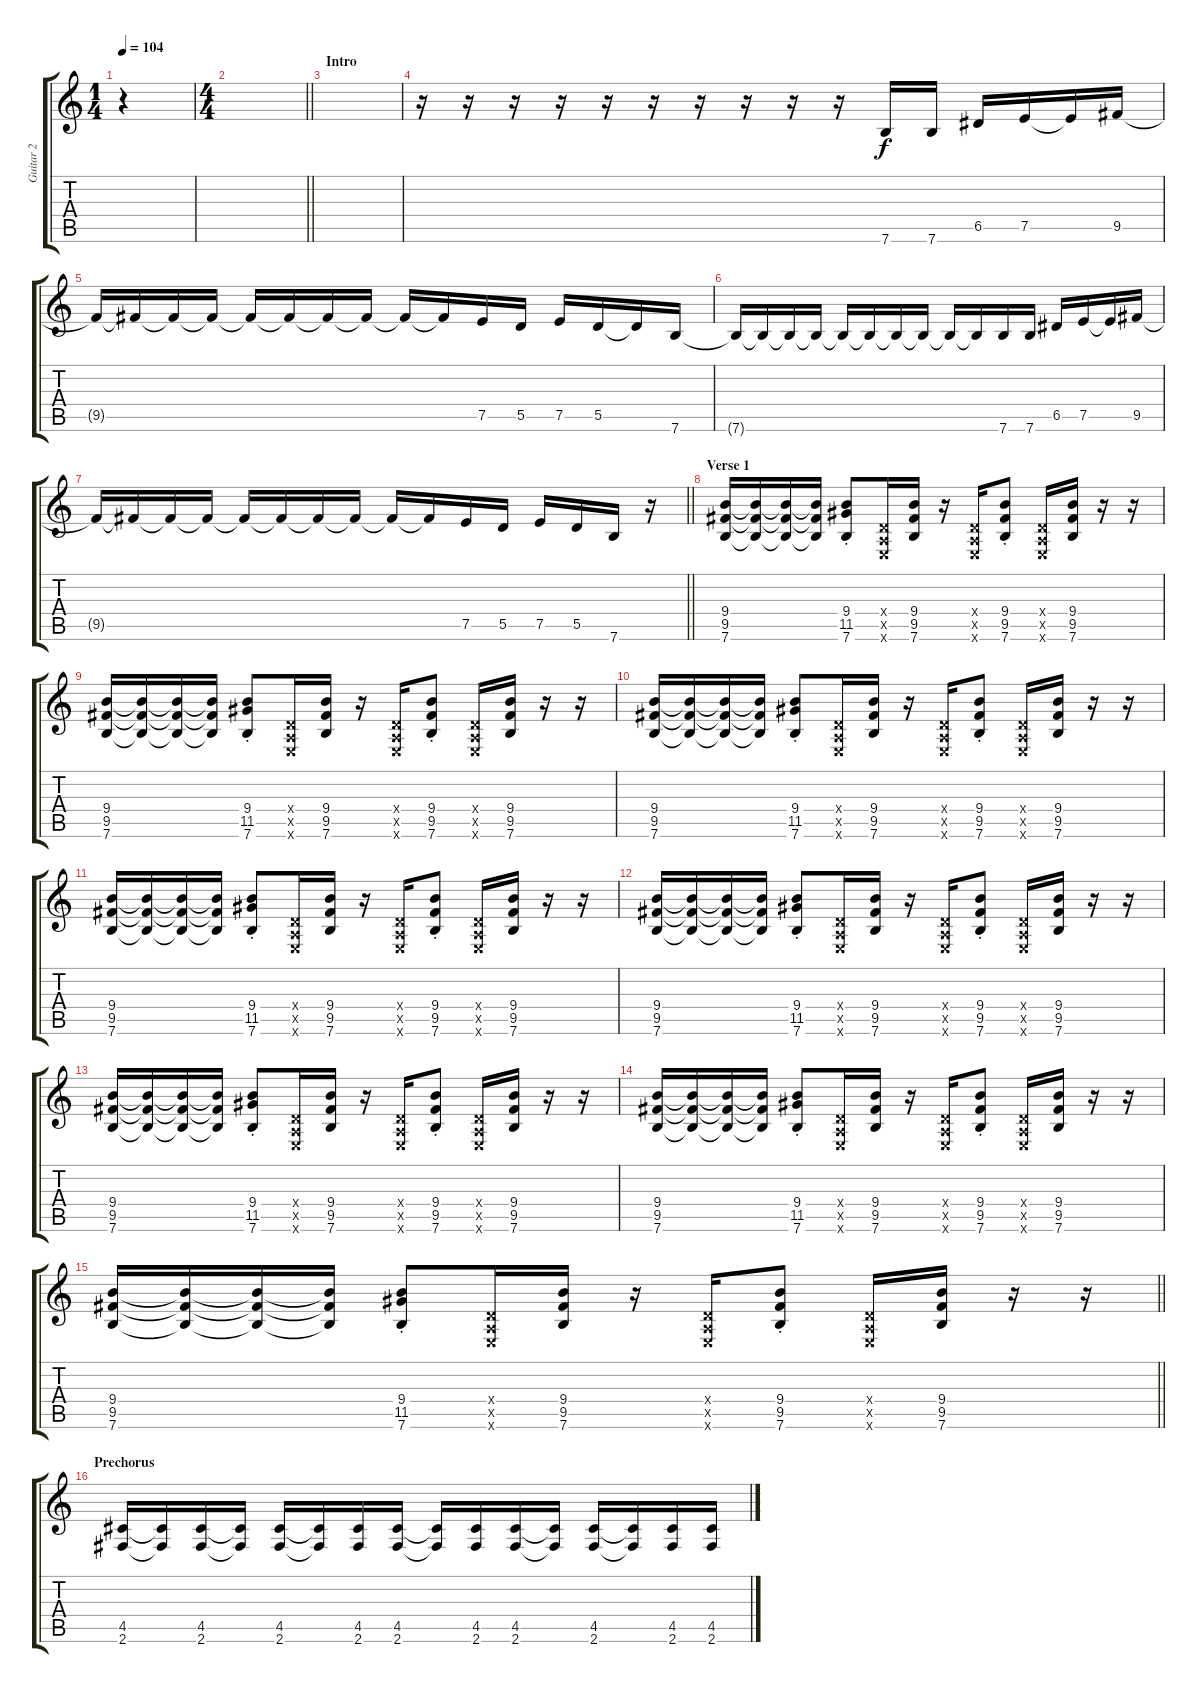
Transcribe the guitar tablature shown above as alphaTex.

\track ("Guitar 2" "Guitar 2") {instrument overdrivenguitar}
\staff {score tabs}
\tuning (E4 B3 G3 D3 A2 E2) {hide}
\ts (1 4)
\tempo 104
\clef g2
\ks c
r.4{dy f instrument overdrivenguitar} |
\ts (4 4)
\barLineRight lightlight
|
\section ("" "Intro")
|
r.16 r.16 r.16 r.16 r.16 r.16 r.16 r.16 r.16 r.16 7.6.16 7.6.16 6.5.16 7.5.16 7.5{t}.16 9.5.16 |
9.5{t}.16 9.5{t}.16 9.5{t}.16 9.5{t}.16 9.5{t}.16 9.5{t}.16 9.5{t}.16 9.5{t}.16 9.5{t}.16 9.5{t}.16 7.5.16 5.5.16 7.5.16 5.5.16 5.5{t}.16 7.6.16 |
7.6{t}.16 7.6{t}.16 7.6{t}.16 7.6{t}.16 7.6{t}.16 7.6{t}.16 7.6{t}.16 7.6{t}.16 7.6{t}.16 7.6{t}.16 7.6.16 7.6.16 6.5.16 7.5.16 7.5{t}.16 9.5.16 |
\barLineRight lightlight
9.5{t}.16 9.5{t}.16 9.5{t}.16 9.5{t}.16 9.5{t}.16 9.5{t}.16 9.5{t}.16 9.5{t}.16 9.5{t}.16 9.5{t}.16 7.5.16 5.5.16 7.5.16 5.5.16 7.6.16 r.16 |
\section ("" "Verse 1")
(9.4 9.5 7.6).16 (9.4{t} 9.5{t} 7.6{t}).16 (9.4{t} 9.5{t} 7.6{t}).16 (9.4{t} 9.5{t} 7.6{t}).16 (9.4{st} 11.5{st} 7.6{st}).8 (0.4{x} 0.5{x} 0.6{x}).16 (9.4 9.5 7.6).16 r.16 (0.4{x} 0.5{x} 0.6{x}).16 (9.4{st} 9.5{st} 7.6{st}).8 (0.4{x} 0.5{x} 0.6{x}).16 (9.4 9.5 7.6).16 r.16 r.16 |
(9.4 9.5 7.6).16 (9.4{t} 9.5{t} 7.6{t}).16 (9.4{t} 9.5{t} 7.6{t}).16 (9.4{t} 9.5{t} 7.6{t}).16 (9.4{st} 11.5{st} 7.6{st}).8 (0.4{x} 0.5{x} 0.6{x}).16 (9.4 9.5 7.6).16 r.16 (0.4{x} 0.5{x} 0.6{x}).16 (9.4{st} 9.5{st} 7.6{st}).8 (0.4{x} 0.5{x} 0.6{x}).16 (9.4 9.5 7.6).16 r.16 r.16 |
(9.4 9.5 7.6).16 (9.4{t} 9.5{t} 7.6{t}).16 (9.4{t} 9.5{t} 7.6{t}).16 (9.4{t} 9.5{t} 7.6{t}).16 (9.4{st} 11.5{st} 7.6{st}).8 (0.4{x} 0.5{x} 0.6{x}).16 (9.4 9.5 7.6).16 r.16 (0.4{x} 0.5{x} 0.6{x}).16 (9.4{st} 9.5{st} 7.6{st}).8 (0.4{x} 0.5{x} 0.6{x}).16 (9.4 9.5 7.6).16 r.16 r.16 |
(9.4 9.5 7.6).16 (9.4{t} 9.5{t} 7.6{t}).16 (9.4{t} 9.5{t} 7.6{t}).16 (9.4{t} 9.5{t} 7.6{t}).16 (9.4{st} 11.5{st} 7.6{st}).8 (0.4{x} 0.5{x} 0.6{x}).16 (9.4 9.5 7.6).16 r.16 (0.4{x} 0.5{x} 0.6{x}).16 (9.4{st} 9.5{st} 7.6{st}).8 (0.4{x} 0.5{x} 0.6{x}).16 (9.4 9.5 7.6).16 r.16 r.16 |
(9.4 9.5 7.6).16 (9.4{t} 9.5{t} 7.6{t}).16 (9.4{t} 9.5{t} 7.6{t}).16 (9.4{t} 9.5{t} 7.6{t}).16 (9.4{st} 11.5{st} 7.6{st}).8 (0.4{x} 0.5{x} 0.6{x}).16 (9.4 9.5 7.6).16 r.16 (0.4{x} 0.5{x} 0.6{x}).16 (9.4{st} 9.5{st} 7.6{st}).8 (0.4{x} 0.5{x} 0.6{x}).16 (9.4 9.5 7.6).16 r.16 r.16 |
(9.4 9.5 7.6).16 (9.4{t} 9.5{t} 7.6{t}).16 (9.4{t} 9.5{t} 7.6{t}).16 (9.4{t} 9.5{t} 7.6{t}).16 (9.4{st} 11.5{st} 7.6{st}).8 (0.4{x} 0.5{x} 0.6{x}).16 (9.4 9.5 7.6).16 r.16 (0.4{x} 0.5{x} 0.6{x}).16 (9.4{st} 9.5{st} 7.6{st}).8 (0.4{x} 0.5{x} 0.6{x}).16 (9.4 9.5 7.6).16 r.16 r.16 |
(9.4 9.5 7.6).16 (9.4{t} 9.5{t} 7.6{t}).16 (9.4{t} 9.5{t} 7.6{t}).16 (9.4{t} 9.5{t} 7.6{t}).16 (9.4{st} 11.5{st} 7.6{st}).8 (0.4{x} 0.5{x} 0.6{x}).16 (9.4 9.5 7.6).16 r.16 (0.4{x} 0.5{x} 0.6{x}).16 (9.4{st} 9.5{st} 7.6{st}).8 (0.4{x} 0.5{x} 0.6{x}).16 (9.4 9.5 7.6).16 r.16 r.16 |
\barLineRight lightlight
(9.4 9.5 7.6).16 (9.4{t} 9.5{t} 7.6{t}).16 (9.4{t} 9.5{t} 7.6{t}).16 (9.4{t} 9.5{t} 7.6{t}).16 (9.4{st} 11.5{st} 7.6{st}).8 (0.4{x} 0.5{x} 0.6{x}).16 (9.4 9.5 7.6).16 r.16 (0.4{x} 0.5{x} 0.6{x}).16 (9.4{st} 9.5{st} 7.6{st}).8 (0.4{x} 0.5{x} 0.6{x}).16 (9.4 9.5 7.6).16 r.16 r.16 |
\section ("" "Prechorus")
(4.5 2.6).16 (4.5{t} 2.6{t}).16 (4.5 2.6).16 (4.5{t} 2.6{t}).16 (4.5 2.6).16 (4.5{t} 2.6{t}).16 (4.5 2.6).16 (4.5 2.6).16 (4.5{t} 2.6{t}).16 (4.5 2.6).16 (4.5 2.6).16 (4.5{t} 2.6{t}).16 (4.5 2.6).16 (4.5{t} 2.6{t}).16 (4.5 2.6).16 (4.5 2.6).16
